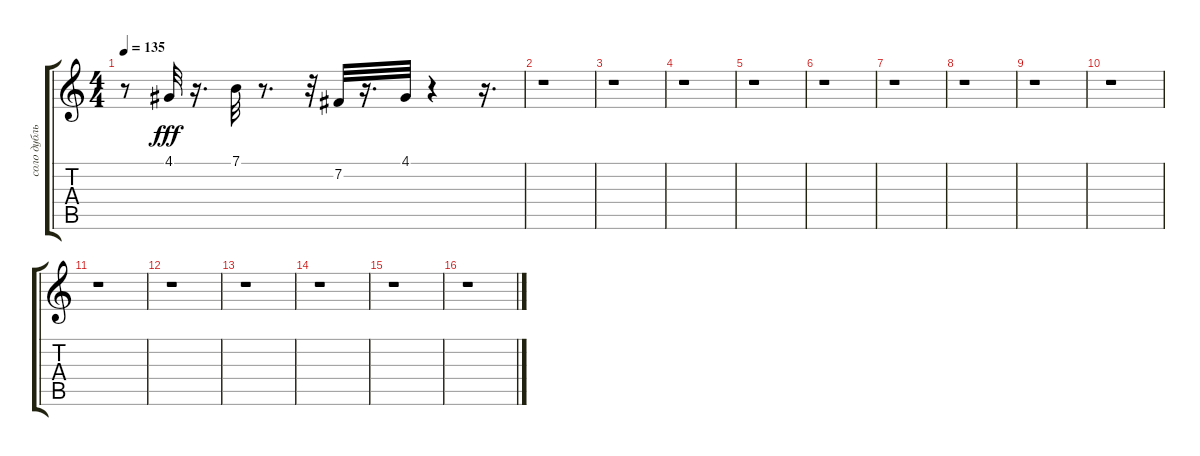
\track ("соло дубль" "соло дубль") {instrument kalimba}
\staff {score tabs}
\tuning (E4 B3 G3 D3 A2 E2) {hide}
\ts (4 4)
\tempo 135
\clef g2
\ks c
r.8{dy fff} 4.1.32 r.16{d} 7.1.32 r.8{d} r.32 7.2.32 r.16{d} 4.1.32 r.4 r.16{d} |
r.1 |
r.1 |
r.1 |
r.1 |
r.1 |
r.1 |
r.1 |
r.1 |
r.1 |
r.1 |
r.1 |
r.1 |
r.1 |
r.1 |
r.1
